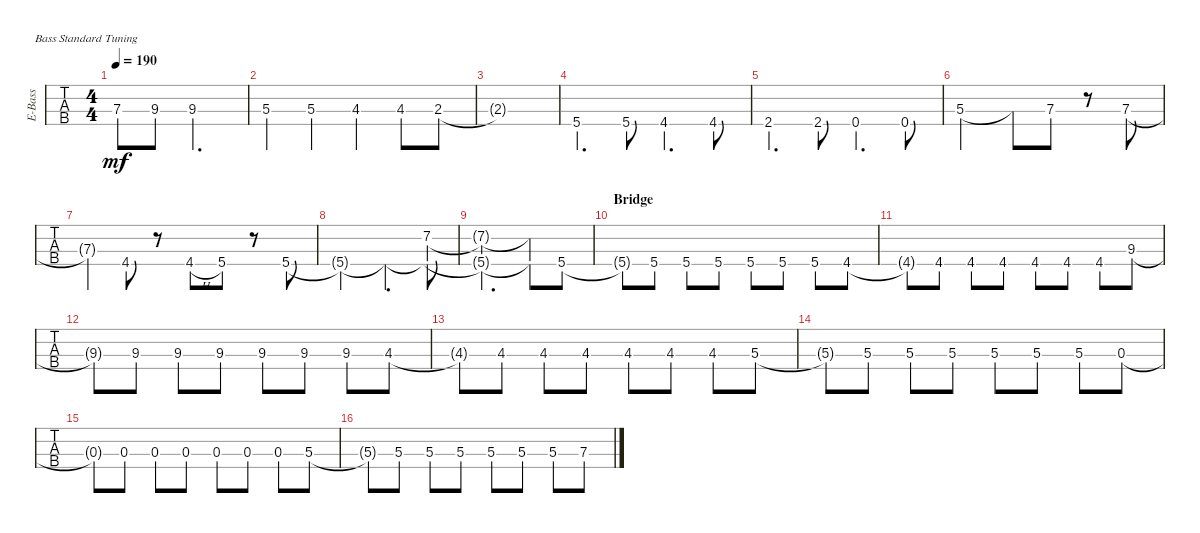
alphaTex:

\defaultSystemsLayout 4
\bracketExtendMode groupsimilarinstruments
\otherSystemsTrackNameOrientation horizontal
\track ("Akshay" "E-Bass") {instrument electricbassfinger}
\staff {tabs}
\tuning (G2 D2 A1 E1)
\ts (4 4)
\tempo 190
\clef f4
\ks c
7.3{t}.8{dy mf} 9.3{acc #}.8 9.3{acc #}.2{d} |
5.3.4 5.3.4 4.3{acc #}.4 4.3{acc #}.8 2.3.8 |
2.3{t}.1 |
\clef g2
5.4.4{d} 5.4.8 4.4{acc #}.4{d} 4.4{acc #}.8 |
2.4{acc #}.4{d} 2.4{acc #}.8 0.4.4{d} 0.4.8 |
\clef f4
5.3.2 5.3{t}.8 7.3.8 r.8 7.3.8 |
7.3{t}.4 4.4{acc #}.8 r.8 4.4{h acc #}.8 5.4.8 r.8 5.4.8 |
5.4{t}.2 5.4{t}.4{d} (5.4{t} 7.2).8 |
(5.4{t} 7.2{t}).2{d} (7.2{t} 5.4{t}).8 5.4.8 |
\section ("" "Bridge")
5.4{t}.8 5.4.8 5.4.8 5.4.8 5.4.8 5.4.8 5.4.8 4.4{acc #}.8 |
4.4{t acc #}.8 4.4{acc #}.8 4.4{acc #}.8 4.4{acc #}.8 4.4{acc #}.8 4.4{acc #}.8 4.4{acc #}.8 9.3{acc #}.8 |
9.3{t acc #}.8 9.3{acc #}.8 9.3{acc #}.8 9.3{acc #}.8 9.3{acc #}.8 9.3{acc #}.8 9.3{acc #}.8 4.3{acc #}.8 |
4.3{t acc #}.8 4.3{acc #}.8 4.3{acc #}.8 4.3{acc #}.8 4.3{acc #}.8 4.3{acc #}.8 4.3{acc #}.8 5.3.8 |
5.3{t}.8 5.3.8 5.3.8 5.3.8 5.3.8 5.3.8 5.3.8 0.3.8 |
0.3{t}.8 0.3.8 0.3.8 0.3.8 0.3.8 0.3.8 0.3.8 5.3.8 |
5.3{t}.8 5.3.8 5.3.8 5.3.8 5.3.8 5.3.8 5.3.8 7.3.8
